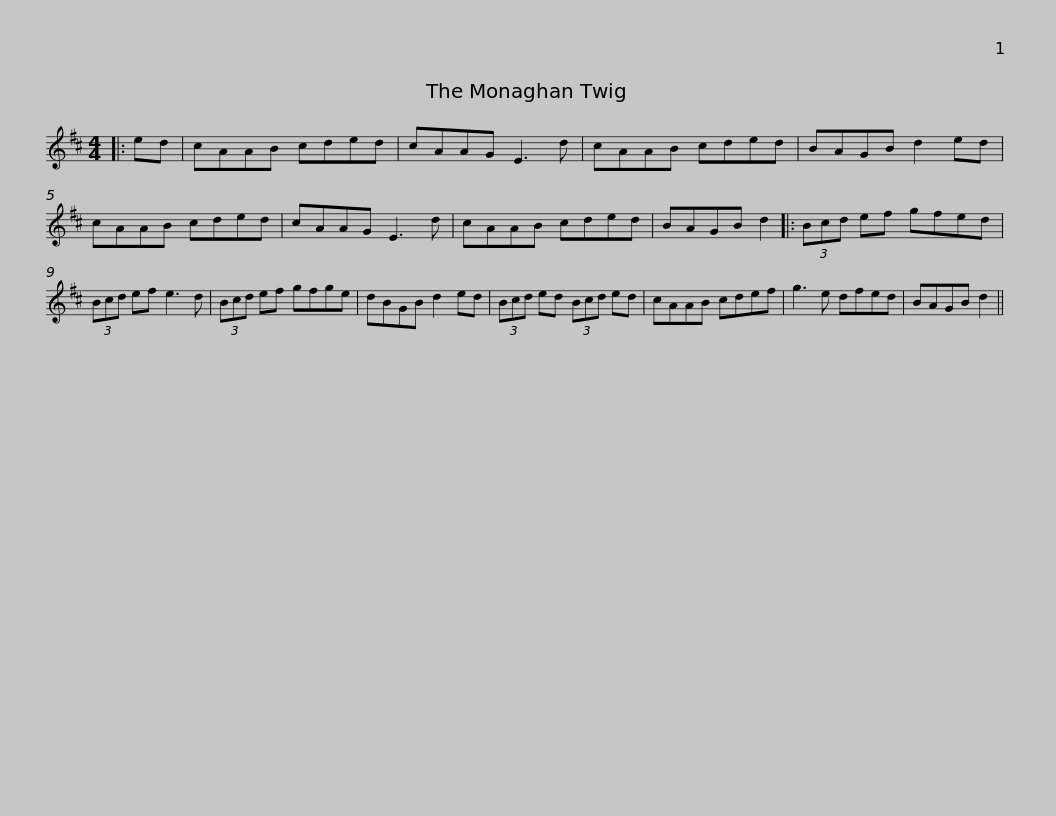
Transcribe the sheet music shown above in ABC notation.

X:1
L:1/8
M:4/4
I:linebreak $
K:D
V:1 treble
V:1
|: ed | cAAB cded | cAAG E3 d | cAAB cded | BAGB d2 ed | %5
 cAAB cded |$ cAAG E3 d | cAAB cded | BAGB d2 |: (3Bcd ef gfed | %10
 (3Bcd ef e3 d | (3Bcd ef gfge |$ dBGB d2 ed | (3Bcd ed (3Bcd ed | cAAB cdef | %15
 g3 e dfed | BAGB d2 || %17
